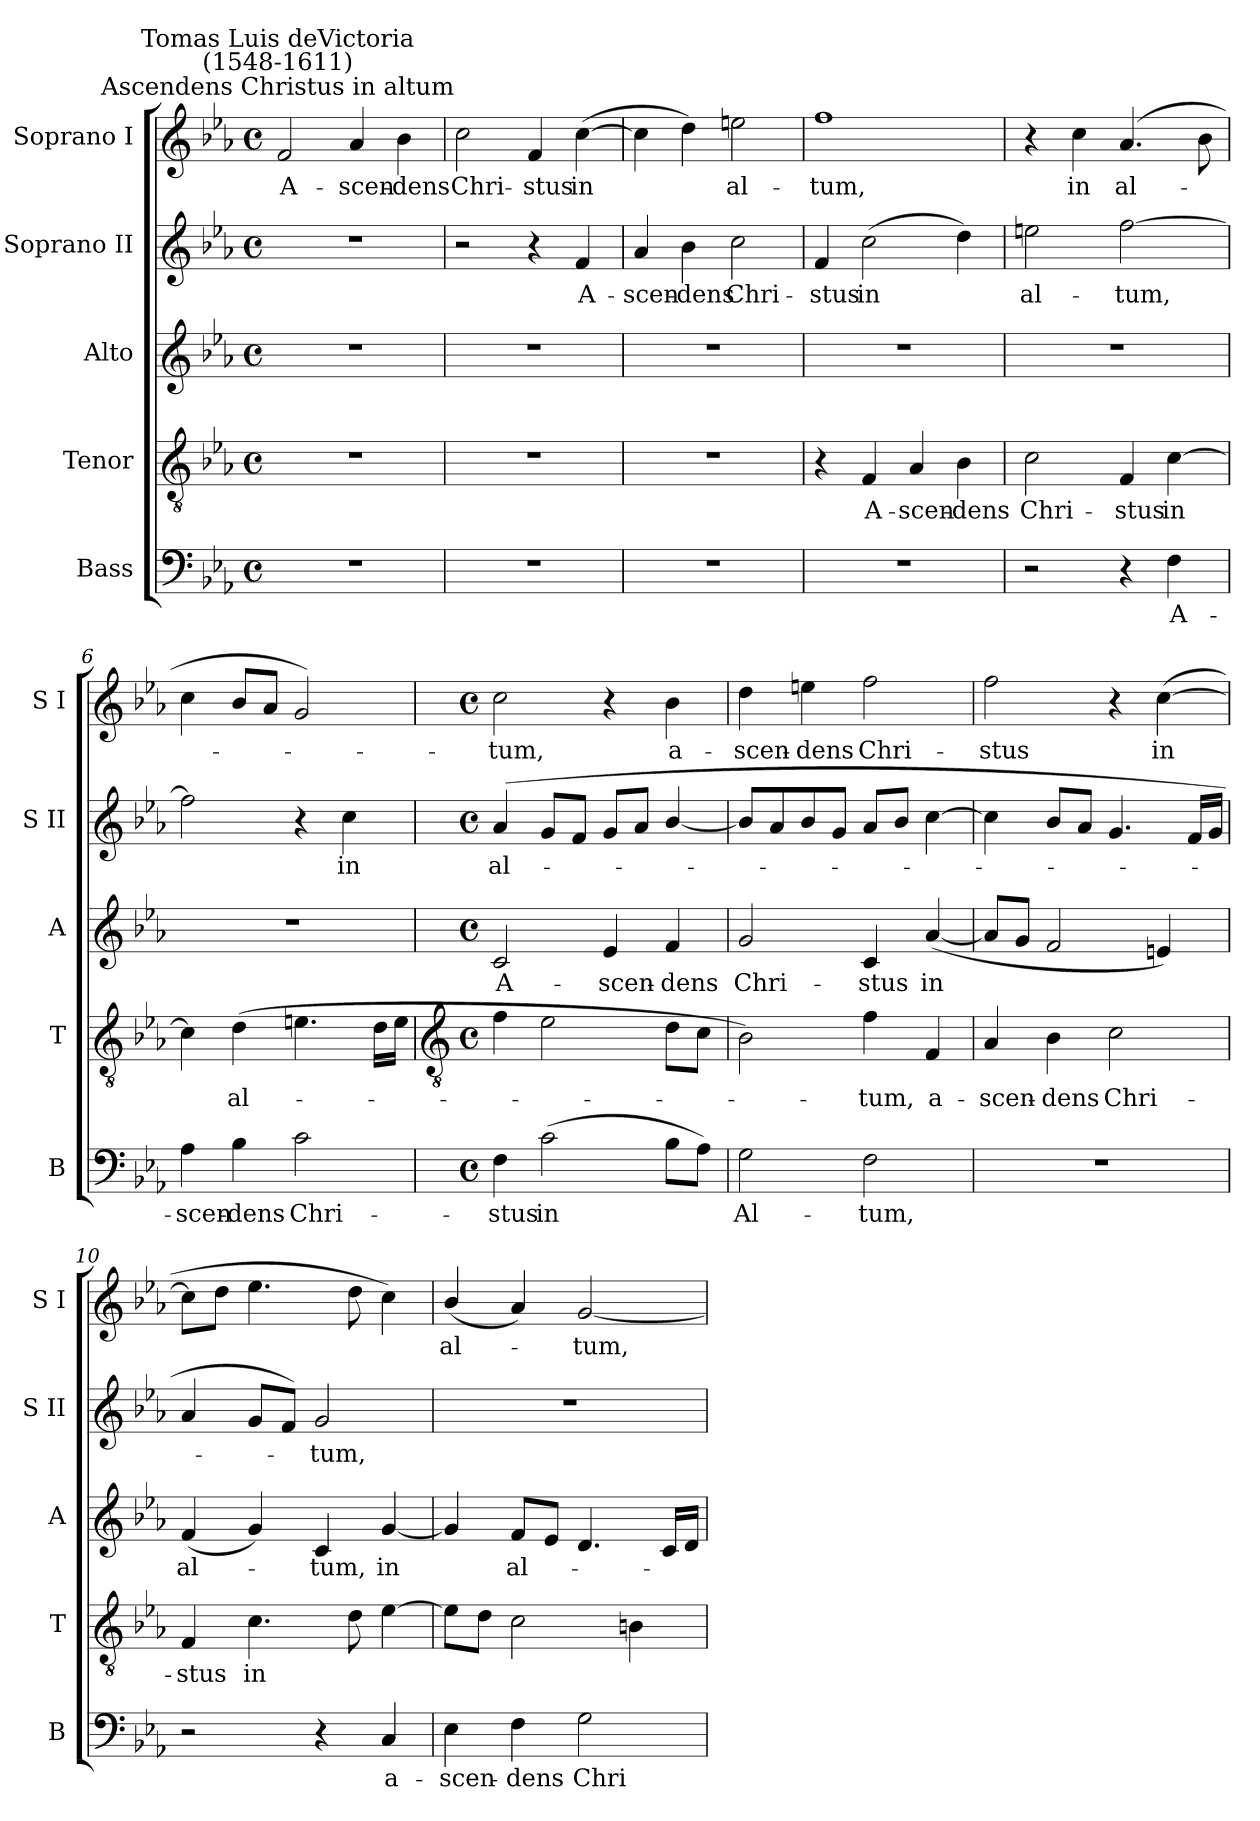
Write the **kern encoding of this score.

**kern	**text	**kern	**text	**kern	**text	**kern	**text	**kern	**text
*part5	*part5	*part4	*part4	*part3	*part3	*part2	*part2	*part1	*part1
*staff5	*staff5	*staff4	*staff4	*staff3	*staff3	*staff2	*staff2	*staff1	*staff1
*I"Bass	*	*I"Tenor	*	*I"Alto	*	*I"Soprano II	*	*I"Soprano I	*
*I'B	*	*I'T	*	*I'A	*	*I'S II	*	*I'S I	*
*clefF4	*	*clefGv2	*	*clefG2	*	*clefG2	*	*clefG2	*
*k[b-e-a-]	*	*k[b-e-a-]	*	*k[b-e-a-]	*	*k[b-e-a-]	*	*k[b-e-a-]	*
*E-:	*	*E-:	*	*E-:	*	*E-:	*	*E-:	*
*M4/4	*	*M4/4	*	*M4/4	*	*M4/4	*	*M4/4	*
*met(c)	*	*met(c)	*	*met(c)	*	*met(c)	*	*met(c)	*
=1	=1	=1	=1	=1	=1	=1	=1	=1	=1
!	!	!	!	!	!	!	!	!LO:TX:a:cj:t=Ascendens Christus in altum	!
!	!	!	!	!	!	!	!	!LO:TX:a:cj:t=Tomas Luis deVictoria\n(1548-1611)	!
!	!	!	!	!	!	!	!	!	!LO:LY:b
1r	.	1r	.	1r	.	1r	.	2f	A-
!	!	!	!	!	!	!	!	!	!LO:LY:b
.	.	.	.	.	.	.	.	4a-	-scen-
!	!	!	!	!	!	!	!	!	!LO:LY:b
.	.	.	.	.	.	.	.	4b-	-dens
=2	=2	=2	=2	=2	=2	=2	=2	=2	=2
!	!	!	!	!	!	!	!	!	!LO:LY:b
1r	.	1r	.	1r	.	2r	.	2cc	Chri-
!	!	!	!	!	!	!	!	!	!LO:LY:b
.	.	.	.	.	.	4r	.	4f	-stus
!	!	!	!	!	!	!	!LO:LY:b	!	!LO:LY:b
.	.	.	.	.	.	4f	A-	(>[4cc	in
=3	=3	=3	=3	=3	=3	=3	=3	=3	=3
!	!	!	!	!	!	!	!LO:LY:b	!	!
1r	.	1r	.	1r	.	4a-	-scen-	4cc]	.
!	!	!	!	!	!	!	!LO:LY:b	!	!
.	.	.	.	.	.	4b-	-dens	4dd)	.
!	!	!	!	!	!	!	!LO:LY:b	!	!LO:LY:b
.	.	.	.	.	.	2cc	Chri-	2een	al-
=4	=4	=4	=4	=4	=4	=4	=4	=4	=4
!	!	!	!	!	!	!	!LO:LY:b	!	!LO:LY:b
1r	.	4r	.	1r	.	4f	-stus	1ff	-tum,
!	!	!	!LO:LY:b	!	!	!	!LO:LY:b	!	!
.	.	4F	A-	.	.	(>2cc	in	.	.
!	!	!	!LO:LY:b	!	!	!	!	!	!
.	.	4A-	-scen-	.	.	.	.	.	.
!	!	!	!LO:LY:b	!	!	!	!	!	!
.	.	4B-	-dens	.	.	4dd)	.	.	.
=5	=5	=5	=5	=5	=5	=5	=5	=5	=5
!	!	!	!LO:LY:b	!	!	!	!LO:LY:b	!	!
2r	.	2c	Chri-	1r	.	2een	al-	4r	.
!	!	!	!	!	!	!	!	!	!LO:LY:b
.	.	.	.	.	.	.	.	4cc	in
!	!	!	!LO:LY:b	!	!	!	!LO:LY:b	!	!LO:LY:b
4r	.	4F	-stus	.	.	[2ff	-tum,	(<4.a-	al-
!	!LO:LY:b	!	!LO:LY:b	!	!	!	!	!	!
4F	A-	[4c	in	.	.	.	.	.	.
.	.	.	.	.	.	.	.	8b-	.
=6	=6	=6	=6	=6	=6	=6	=6	=6	=6
!	!LO:LY:b	!	!	!	!	!	!	!	!
4A-	-scen-	4c]	.	1r	.	2ff]	.	4cc	.
!	!LO:LY:b	!	!LO:LY:b	!	!	!	!	!	!
4B-	-dens	(>4d	al-	.	.	.	.	8b-L	.
.	.	.	.	.	.	.	.	8a-J	.
!	!LO:LY:b	!	!	!	!	!	!	!	!
2c	Chri-	4.en	.	.	.	4r	.	2g)	.
!	!	!	!	!	!	!	!LO:LY:b	!	!
.	.	.	.	.	.	4cc	in	.	.
.	.	16dLL	.	.	.	.	.	.	.
.	.	16eJJ	.	.	.	.	.	.	.
!!LO:LB:g=z
=7	=7	=7	=7	=7	=7	=7	=7	=7	=7
*	*	*clefGv2	*	*	*	*	*	*	*
*M4/4	*	*M4/4	*	*M4/4	*	*M4/4	*	*M4/4	*
*met(c)	*	*met(c)	*	*met(c)	*	*met(c)	*	*met(c)	*
!	!LO:LY:b	!	!	!	!LO:LY:b	!	!LO:LY:b	!	!LO:LY:b
4F	-stus	4f	.	2c	A-	(<4a-	al-	2cc	tum,
!	!LO:LY:b	!	!	!	!	!	!	!	!
(>2c	in	2e-	.	.	.	8gL	.	.	.
.	.	.	.	.	.	8fJ	.	.	.
!	!	!	!	!	!LO:LY:b	!	!	!	!
.	.	.	.	4e-	-scen-	8gL	.	4r	.
.	.	.	.	.	.	8a-J	.	.	.
!	!	!	!	!	!LO:LY:b	!	!	!	!LO:LY:b
8B-L	.	8dL	.	4f	-dens	[4b-/	.	4b-	a-
8A-J)	.	8cJ	.	.	.	.	.	.	.
=8	=8	=8	=8	=8	=8	=8	=8	=8	=8
!	!LO:LY:b	!	!	!	!LO:LY:b	!	!	!	!LO:LY:b
2G	Al-	2B-)	.	2g	Chri-	8b-L]	.	4dd	-scen-
.	.	.	.	.	.	8a-	.	.	.
!	!	!	!	!	!	!	!	!	!LO:LY:b
.	.	.	.	.	.	8b-	.	4een	-dens
.	.	.	.	.	.	8gJ	.	.	.
!	!LO:LY:b	!	!LO:LY:b	!	!LO:LY:b	!	!	!	!LO:LY:b
2F	-tum,	4f	tum,	4c	-stus	8a-L	.	2ff	Chri-
.	.	.	.	.	.	8b-J	.	.	.
!	!	!	!LO:LY:b	!	!LO:LY:b	!	!	!	!
.	.	4F	a-	(<[4a-	in	[4cc	.	.	.
=9	=9	=9	=9	=9	=9	=9	=9	=9	=9
!	!	!	!LO:LY:b	!	!	!	!	!	!LO:LY:b
1r	.	4A-	-scen-	8a-L]	.	4cc]	.	2ff	-stus
.	.	.	.	8gJ	.	.	.	.	.
!	!	!	!LO:LY:b	!	!	!	!	!	!
.	.	4B-	-dens	2f	.	8b-L	.	.	.
.	.	.	.	.	.	8a-J	.	.	.
!	!	!	!LO:LY:b	!	!	!	!	!	!
.	.	2c	Chri-	.	.	4.g	.	4r	.
!	!	!	!	!	!	!	!	!	!LO:LY:b
.	.	.	.	4en)	.	.	.	(>[4cc	in
.	.	.	.	.	.	16fLL	.	.	.
.	.	.	.	.	.	16gJJ	.	.	.
=10	=10	=10	=10	=10	=10	=10	=10	=10	=10
!	!	!	!LO:LY:b	!	!LO:LY:b	!	!	!	!
2r	.	4F	-stus	(<4f	al-	4a-	.	8ccL]	.
.	.	.	.	.	.	.	.	8ddJ	.
!	!	!	!LO:LY:b	!	!	!	!	!	!
.	.	4.c	in	4g)	.	8gL	.	4.ee-	.
.	.	.	.	.	.	8fJ)	.	.	.
!	!	!	!	!	!LO:LY:b	!	!LO:LY:b	!	!
4r	.	.	.	4c	tum,	2g	tum,	.	.
.	.	8d	.	.	.	.	.	8dd	.
!	!LO:LY:b	!	!	!	!LO:LY:b	!	!	!	!
4C	a-	[4e-	.	[4g	in	.	.	4cc)	.
=11	=11	=11	=11	=11	=11	=11	=11	=11	=11
!	!LO:LY:b	!	!	!	!	!	!	!	!LO:LY:b
4E-	-scen-	8e-L]	.	4g]	.	1r	.	(<4b-/	al-
.	.	8dJ	.	.	.	.	.	.	.
!	!LO:LY:b	!	!	!	!LO:LY:b	!	!	!	!
4F	-dens	2c	.	8fL	al-	.	.	4a-)	.
.	.	.	.	8e-J	.	.	.	.	.
!	!LO:LY:b	!	!	!	!	!	!	!	!LO:LY:b
2G	Chri-	.	.	4.d	.	.	.	[2g	tum,
.	.	4Bn	.	.	.	.	.	.	.
.	.	.	.	16cLL	.	.	.	.	.
.	.	.	.	16dJJ	.	.	.	.	.
=	=	=	=	=	=	=	=	=	=
*-	*-	*-	*-	*-	*-	*-	*-	*-	*-
